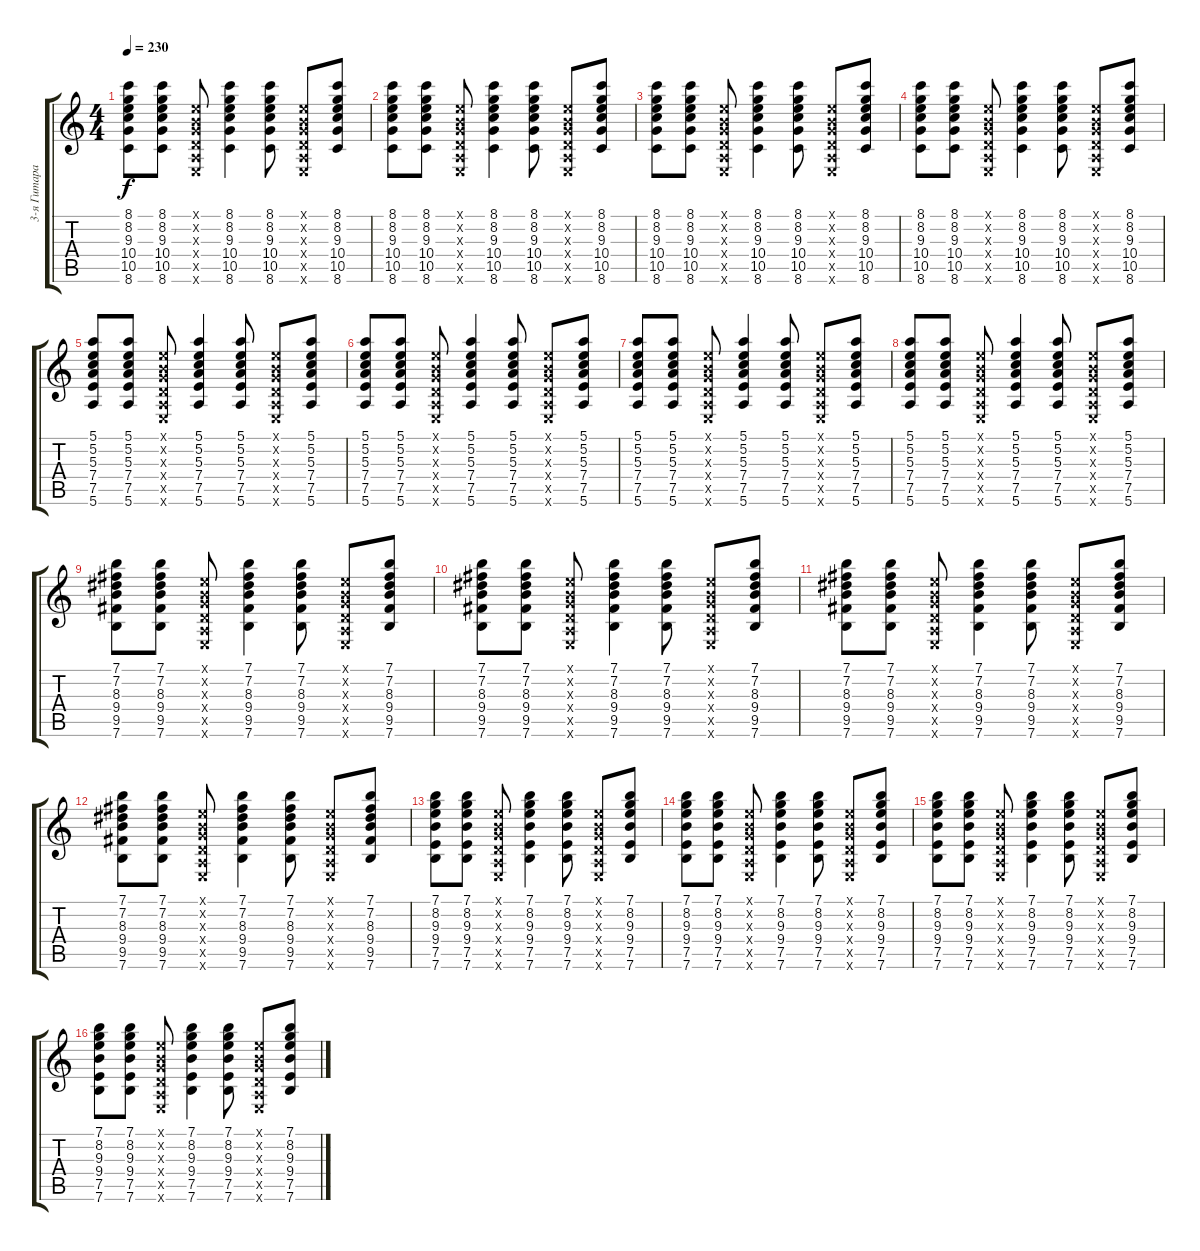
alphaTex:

\track ("3-я Гитара Ритм" "3-я Гитара") {instrument acousticguitarsteel}
\staff {score tabs}
\tuning (E4 B3 G3 D3 A2 E2) {hide}
\ts (4 4)
\tempo 230
\clef g2
\ks c
(8.1 8.2 9.3 10.4 10.5 8.6).8{dy f} (8.1 8.2 9.3 10.4 10.5 8.6).8 (0.1{x} 0.2{x} 0.3{x} 0.4{x} 0.5{x} 0.6{x}).8 (8.1 8.2 9.3 10.4 10.5 8.6).4 (8.1 8.2 9.3 10.4 10.5 8.6).8 (0.1{x} 0.2{x} 0.3{x} 0.4{x} 0.5{x} 0.6{x}).8 (8.1 8.2 9.3 10.4 10.5 8.6).8 |
(8.1 8.2 9.3 10.4 10.5 8.6).8 (8.1 8.2 9.3 10.4 10.5 8.6).8 (0.1{x} 0.2{x} 0.3{x} 0.4{x} 0.5{x} 0.6{x}).8 (8.1 8.2 9.3 10.4 10.5 8.6).4 (8.1 8.2 9.3 10.4 10.5 8.6).8 (0.1{x} 0.2{x} 0.3{x} 0.4{x} 0.5{x} 0.6{x}).8 (8.1 8.2 9.3 10.4 10.5 8.6).8 |
(8.1 8.2 9.3 10.4 10.5 8.6).8 (8.1 8.2 9.3 10.4 10.5 8.6).8 (0.1{x} 0.2{x} 0.3{x} 0.4{x} 0.5{x} 0.6{x}).8 (8.1 8.2 9.3 10.4 10.5 8.6).4 (8.1 8.2 9.3 10.4 10.5 8.6).8 (0.1{x} 0.2{x} 0.3{x} 0.4{x} 0.5{x} 0.6{x}).8 (8.1 8.2 9.3 10.4 10.5 8.6).8 |
(8.1 8.2 9.3 10.4 10.5 8.6).8 (8.1 8.2 9.3 10.4 10.5 8.6).8 (0.1{x} 0.2{x} 0.3{x} 0.4{x} 0.5{x} 0.6{x}).8 (8.1 8.2 9.3 10.4 10.5 8.6).4 (8.1 8.2 9.3 10.4 10.5 8.6).8 (0.1{x} 0.2{x} 0.3{x} 0.4{x} 0.5{x} 0.6{x}).8 (8.1 8.2 9.3 10.4 10.5 8.6).8 |
(5.1 5.2 5.3 7.4 7.5 5.6).8 (5.1 5.2 5.3 7.4 7.5 5.6).8 (0.1{x} 0.2{x} 0.3{x} 0.4{x} 0.5{x} 0.6{x}).8 (5.1 5.2 5.3 7.4 7.5 5.6).4 (5.1 5.2 5.3 7.4 7.5 5.6).8 (0.1{x} 0.2{x} 0.3{x} 0.4{x} 0.5{x} 0.6{x}).8 (5.1 5.2 5.3 7.4 7.5 5.6).8 |
(5.1 5.2 5.3 7.4 7.5 5.6).8 (5.1 5.2 5.3 7.4 7.5 5.6).8 (0.1{x} 0.2{x} 0.3{x} 0.4{x} 0.5{x} 0.6{x}).8 (5.1 5.2 5.3 7.4 7.5 5.6).4 (5.1 5.2 5.3 7.4 7.5 5.6).8 (0.1{x} 0.2{x} 0.3{x} 0.4{x} 0.5{x} 0.6{x}).8 (5.1 5.2 5.3 7.4 7.5 5.6).8 |
(5.1 5.2 5.3 7.4 7.5 5.6).8 (5.1 5.2 5.3 7.4 7.5 5.6).8 (0.1{x} 0.2{x} 0.3{x} 0.4{x} 0.5{x} 0.6{x}).8 (5.1 5.2 5.3 7.4 7.5 5.6).4 (5.1 5.2 5.3 7.4 7.5 5.6).8 (0.1{x} 0.2{x} 0.3{x} 0.4{x} 0.5{x} 0.6{x}).8 (5.1 5.2 5.3 7.4 7.5 5.6).8 |
(5.1 5.2 5.3 7.4 7.5 5.6).8 (5.1 5.2 5.3 7.4 7.5 5.6).8 (0.1{x} 0.2{x} 0.3{x} 0.4{x} 0.5{x} 0.6{x}).8 (5.1 5.2 5.3 7.4 7.5 5.6).4 (5.1 5.2 5.3 7.4 7.5 5.6).8 (0.1{x} 0.2{x} 0.3{x} 0.4{x} 0.5{x} 0.6{x}).8 (5.1 5.2 5.3 7.4 7.5 5.6).8 |
(7.1 7.2 8.3 9.4 9.5 7.6).8 (7.1 7.2 8.3 9.4 9.5 7.6).8 (0.1{x} 0.2{x} 0.3{x} 0.4{x} 0.5{x} 0.6{x}).8 (7.1 7.2 8.3 9.4 9.5 7.6).4 (7.1 7.2 8.3 9.4 9.5 7.6).8 (0.1{x} 0.2{x} 0.3{x} 0.4{x} 0.5{x} 0.6{x}).8 (7.1 7.2 8.3 9.4 9.5 7.6).8 |
(7.1 7.2 8.3 9.4 9.5 7.6).8 (7.1 7.2 8.3 9.4 9.5 7.6).8 (0.1{x} 0.2{x} 0.3{x} 0.4{x} 0.5{x} 0.6{x}).8 (7.1 7.2 8.3 9.4 9.5 7.6).4 (7.1 7.2 8.3 9.4 9.5 7.6).8 (0.1{x} 0.2{x} 0.3{x} 0.4{x} 0.5{x} 0.6{x}).8 (7.1 7.2 8.3 9.4 9.5 7.6).8 |
(7.1 7.2 8.3 9.4 9.5 7.6).8 (7.1 7.2 8.3 9.4 9.5 7.6).8 (0.1{x} 0.2{x} 0.3{x} 0.4{x} 0.5{x} 0.6{x}).8 (7.1 7.2 8.3 9.4 9.5 7.6).4 (7.1 7.2 8.3 9.4 9.5 7.6).8 (0.1{x} 0.2{x} 0.3{x} 0.4{x} 0.5{x} 0.6{x}).8 (7.1 7.2 8.3 9.4 9.5 7.6).8 |
(7.1 7.2 8.3 9.4 9.5 7.6).8 (7.1 7.2 8.3 9.4 9.5 7.6).8 (0.1{x} 0.2{x} 0.3{x} 0.4{x} 0.5{x} 0.6{x}).8 (7.1 7.2 8.3 9.4 9.5 7.6).4 (7.1 7.2 8.3 9.4 9.5 7.6).8 (0.1{x} 0.2{x} 0.3{x} 0.4{x} 0.5{x} 0.6{x}).8 (7.1 7.2 8.3 9.4 9.5 7.6).8 |
(7.1 8.2 9.3 9.4 7.5 7.6).8 (7.1 8.2 9.3 9.4 7.5 7.6).8 (0.1{x} 0.2{x} 0.3{x} 0.4{x} 0.5{x} 0.6{x}).8 (7.1 8.2 9.3 9.4 7.5 7.6).4 (7.1 8.2 9.3 9.4 7.5 7.6).8 (0.1{x} 0.2{x} 0.3{x} 0.4{x} 0.5{x} 0.6{x}).8 (7.1 8.2 9.3 9.4 7.5 7.6).8 |
(7.1 8.2 9.3 9.4 7.5 7.6).8 (7.1 8.2 9.3 9.4 7.5 7.6).8 (0.1{x} 0.2{x} 0.3{x} 0.4{x} 0.5{x} 0.6{x}).8 (7.1 8.2 9.3 9.4 7.5 7.6).4 (7.1 8.2 9.3 9.4 7.5 7.6).8 (0.1{x} 0.2{x} 0.3{x} 0.4{x} 0.5{x} 0.6{x}).8 (7.1 8.2 9.3 9.4 7.5 7.6).8 |
(7.1 8.2 9.3 9.4 7.5 7.6).8 (7.1 8.2 9.3 9.4 7.5 7.6).8 (0.1{x} 0.2{x} 0.3{x} 0.4{x} 0.5{x} 0.6{x}).8 (7.1 8.2 9.3 9.4 7.5 7.6).4 (7.1 8.2 9.3 9.4 7.5 7.6).8 (0.1{x} 0.2{x} 0.3{x} 0.4{x} 0.5{x} 0.6{x}).8 (7.1 8.2 9.3 9.4 7.5 7.6).8 |
(7.1 8.2 9.3 9.4 7.5 7.6).8 (7.1 8.2 9.3 9.4 7.5 7.6).8 (0.1{x} 0.2{x} 0.3{x} 0.4{x} 0.5{x} 0.6{x}).8 (7.1 8.2 9.3 9.4 7.5 7.6).4 (7.1 8.2 9.3 9.4 7.5 7.6).8 (0.1{x} 0.2{x} 0.3{x} 0.4{x} 0.5{x} 0.6{x}).8 (7.1 8.2 9.3 9.4 7.5 7.6).8
